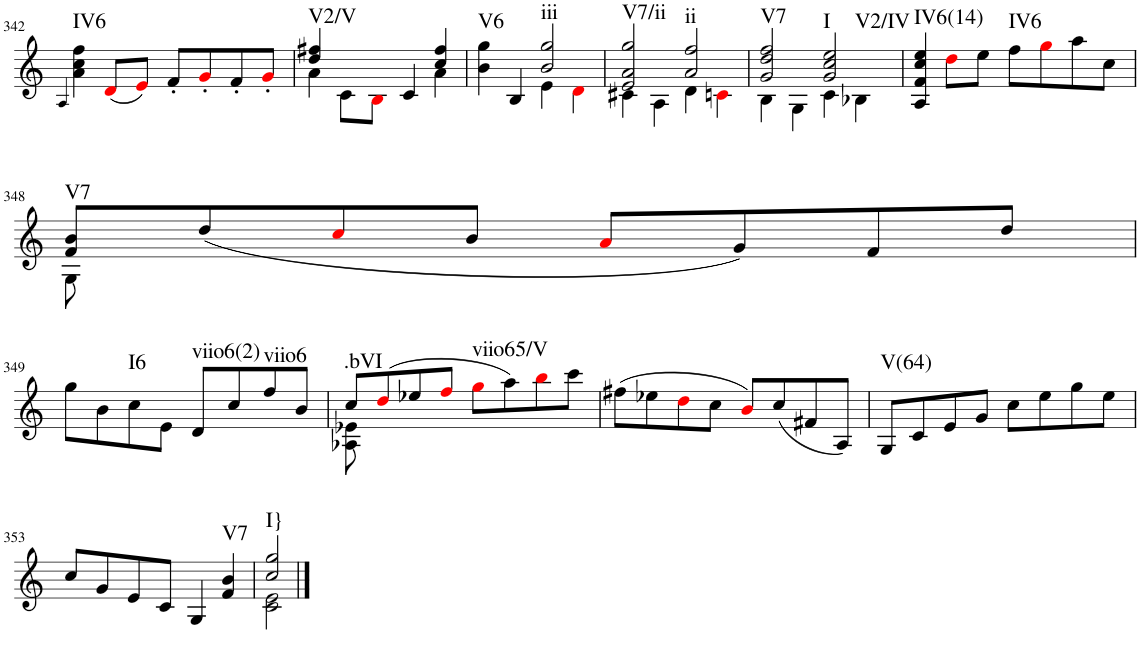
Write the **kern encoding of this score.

**kern	**harte
*part1	*part1
*staff1	*
*I"unbenannt	*
!!LO:PB:g=z
*clefG2	*
*k[]	*
*M2/2	*
=342	=342
4qA/	.
!	!LO:H:kt=IV6
4a\ 4cc\ 4ff\	N
(8di/L	.
8ei/J)	.
8f'/L	.
8g'i/	.
8f'/	.
8g'i/J	.
=343	=343
*^	*
!	!	!LO:H:kt=V2/V
4dd/ 4ff#X/	4a\	N
2ryy	8c\L	.
.	8Bi\J	.
.	4c/	.
4cc/ 4ff#/	4a\	.
=344	=344	=344
!	!	!LO:H:kt=V6
4b\ 4gg\	4ryy	N
4ryy	4B/	.
!	!	!LO:H:kt=iii
2b/ 2gg/	4e\	N
.	4di\	.
=345	=345	=345
!	!	!LO:H:kt=V7/ii
2e/ 2a/ 2gg/	4c#X\	N
.	4A\	.
!	!	!LO:H:kt=ii
2a/ 2ff/	4d\	N
.	4cni\	.
=346	=346	=346
!	!	!LO:H:kt=V7
2g/ 2dd/ 2ff/	4B\	N
.	4G\	.
!	!	!LO:H:n=1:kt=I
!	!	!LO:H:n=2:kt=V2/IV
2g/ 2cc/ 2ee/	4c\	N N
.	4B-X\	.
=347	=347	=347
!	!	!LO:H:kt=IV6(14)
*v	*v	*
4A/ 4f/ 4cc/ 4ee/	N
8ddi\L	.
8ee\J	.
!	!LO:H:kt=IV6
8ff\L	N
8ggi\	.
8aa\	.
8cc\J	.
!!LO:LB:g=z
=348	=348
*^	*
!	!	!LO:H:kt=V7
8f/ 8b/L	8G\	N
(8dd/	2..ryy	.
8cci/	.	.
8b/J	.	.
8ai/L	.	.
8g/)	.	.
8f/	.	.
8dd/J	.	.
*v	*v	*
!!LO:LB:g=z
=349	=349
8gg\L	.
8b\	.
!	!LO:H:kt=I6
8cc\	N
8e\J	.
!	!LO:H:kt=viio6(2)
8d/L	N
8cc/	.
!	!LO:H:kt=viio6
8ff/	N
8b/J	.
=350	=350
*^	*
!	!	!LO:H:kt=.bVI
8cc/L	8A-X\ 8e-X\	N
(8ddi/	2..ryy	.
8ee-X/	.	.
8ffi/J	.	.
!	!	!LO:H:kt=viio65/V
8ggi\L	.	N
8aa\)	.	.
8bbi\	.	.
8ccc\J	.	.
*v	*v	*
=351	=351
(8ff#X\L	.
8ee-X\	.
8ddi\	.
8cc\J	.
8bi/L)	.
(8cc/	.
8f#X/	.
8A/J)	.
=352	=352
!	!LO:H:kt=V(64)
8G/L	N
8c/	.
8e/	.
8g/J	.
8cc\L	.
8ee\	.
8gg\	.
8ee\J	.
!!LO:LB:g=z
=353	=353
8cc/L	.
8g/	.
8e/	.
8c/J	.
4G/	.
!	!LO:H:kt=V7
4f/ 4b/	N
=354	=354
*^	*
!	!	!LO:H:kt=I}
2cc/ 2gg/	2c\ 2e\	N
*v	*v	*
==	==
*-	*-
